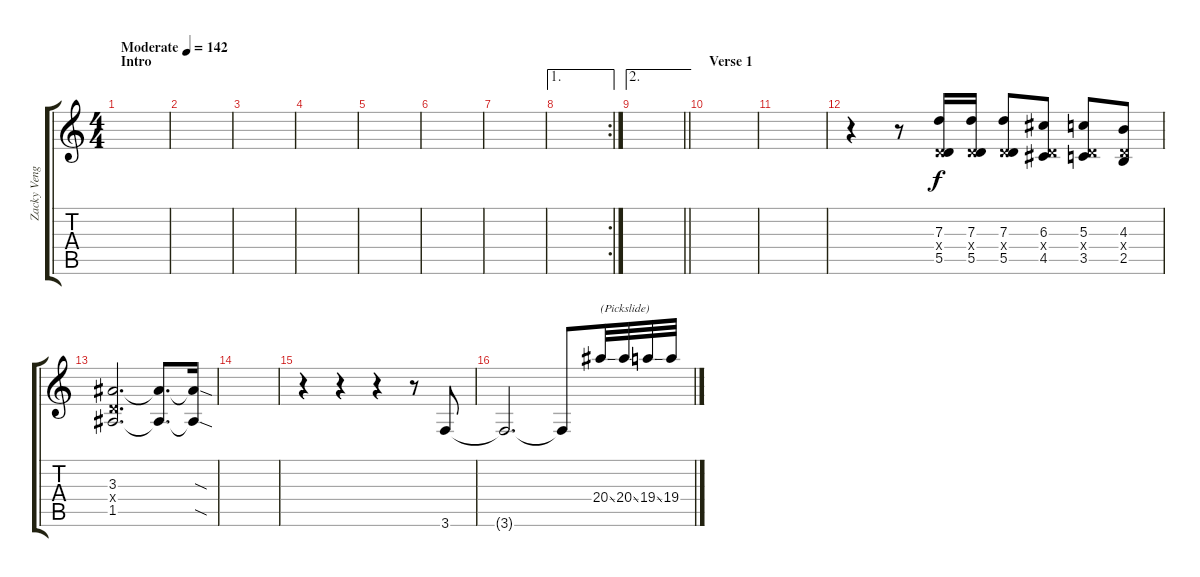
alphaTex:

\track ("Zacky Vengeance Pan Lead" "Zacky Veng") {instrument distortionguitar}
\staff {score tabs}
\tuning (E4 B3 G3 D3 A2 D2) {hide}
\ts (4 4)
\section ("" "Intro")
\tempo (142 "Moderate")
\clef g2
\ks c
|
|
|
|
|
|
|
\ae 1
\rc 2
|
\ae 2
\barLineRight lightlight
|
\section ("" "Verse 1")
|
|
r.4 r.8 (7.3 0.4{x} 5.5).16 (7.3 0.4{x} 5.5).16 (7.3 0.4{x} 5.5).8 (6.3 0.4{x} 4.5).8 (5.3 0.4{x} 3.5).8 (4.3 0.4{x} 2.5).8 |
(3.3 0.4{x} 1.5).2{d} (3.3{t} 1.5{t}).8{d} (3.3{sod t} 1.5{sod t}).16 |
|
r.4 r.4 r.4 r.8 3.6.8 |
3.6{t}.2{d} 3.6{t}.8 20.4{ss}.32{txt "(Pickslide)" instrument guitarfretnoise} 20.4{ss}.32 19.4{ss}.32 19.4{ss}.32
